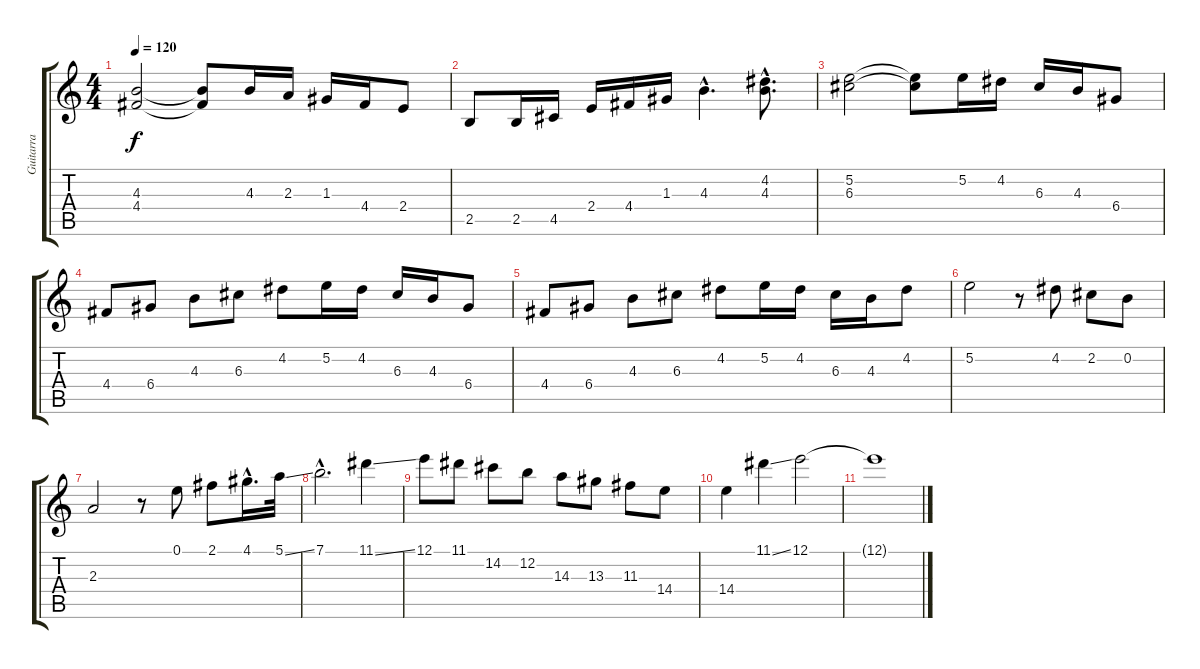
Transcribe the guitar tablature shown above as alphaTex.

\track ("Guitarra" "Guitarra") {instrument acousticguitarsteel}
\staff {score tabs}
\tuning (E4 B3 G3 D3 A2 E2) {hide}
\ts (4 4)
\tempo 120
\clef g2
\ks c
(4.3 4.4).2{dy f} (4.3{t} 4.4{t}).8 4.3.16 2.3.16 1.3.16 4.4.16 2.4.8 |
2.5.8 2.5.16 4.5.16 2.4.16 4.4.16 1.3.16 4.3{hac}.4{d} (4.2{hac} 4.3{hac}).8{d} |
(5.2 6.3).2 (5.2{t} 6.3{t}).8 5.2.16 4.2.16 6.3.16 4.3.16 6.4.8 |
4.4.8 6.4.8 4.3.8 6.3.8 4.2.8 5.2.16 4.2.16 6.3.16 4.3.16 6.4.8 |
4.4.8 6.4.8 4.3.8 6.3.8 4.2.8 5.2.16 4.2.16 6.3.16 4.3.16 4.2.8 |
5.2.2 r.8 4.2.8 2.2.8 0.2.8 |
2.3.2 r.8 0.1.8 2.1.8 4.1{hac}.16{d} 5.1{ss}.32 |
7.1{hac}.2{d} 11.1{ss}.4 |
12.1.8 11.1.8 14.2.8 12.2.8 14.3.8 13.3.8 11.3.8 14.4.8 |
14.4.4 11.1{ss}.4 12.1.2 |
12.1{t}.1
